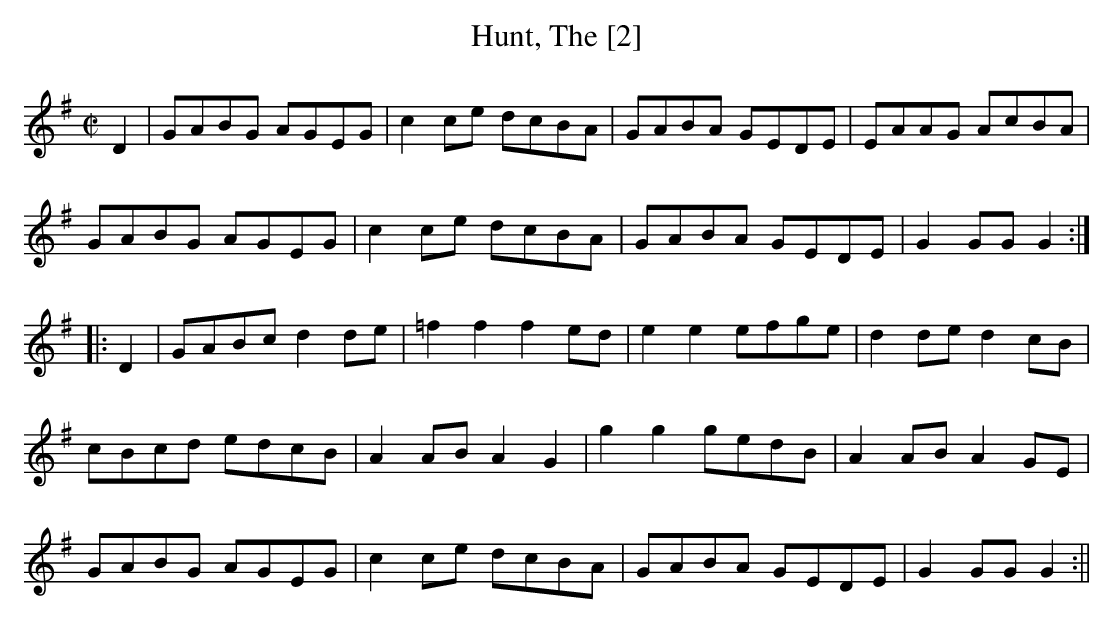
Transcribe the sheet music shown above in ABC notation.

X:1
T:Hunt, The [2]
M:C|
L:1/8
K:G
D2 | GABG AGEG | c2 ce dcBA | GABA GEDE | EAAG AcBA |
GABG AGEG | c2 ce dcBA | GABA GEDE | G2 GG G2 :|
|: D2 | GABc d2 de | =f2 f2 f2 ed | e2 e2 efge | d2 de d2 cB |
cBcd edcB | A2 AB A2 G2 | g2 g2 gedB | A2 AB A2 GE |
GABG AGEG | c2 ce dcBA | GABA GEDE | G2 GG G2:||
